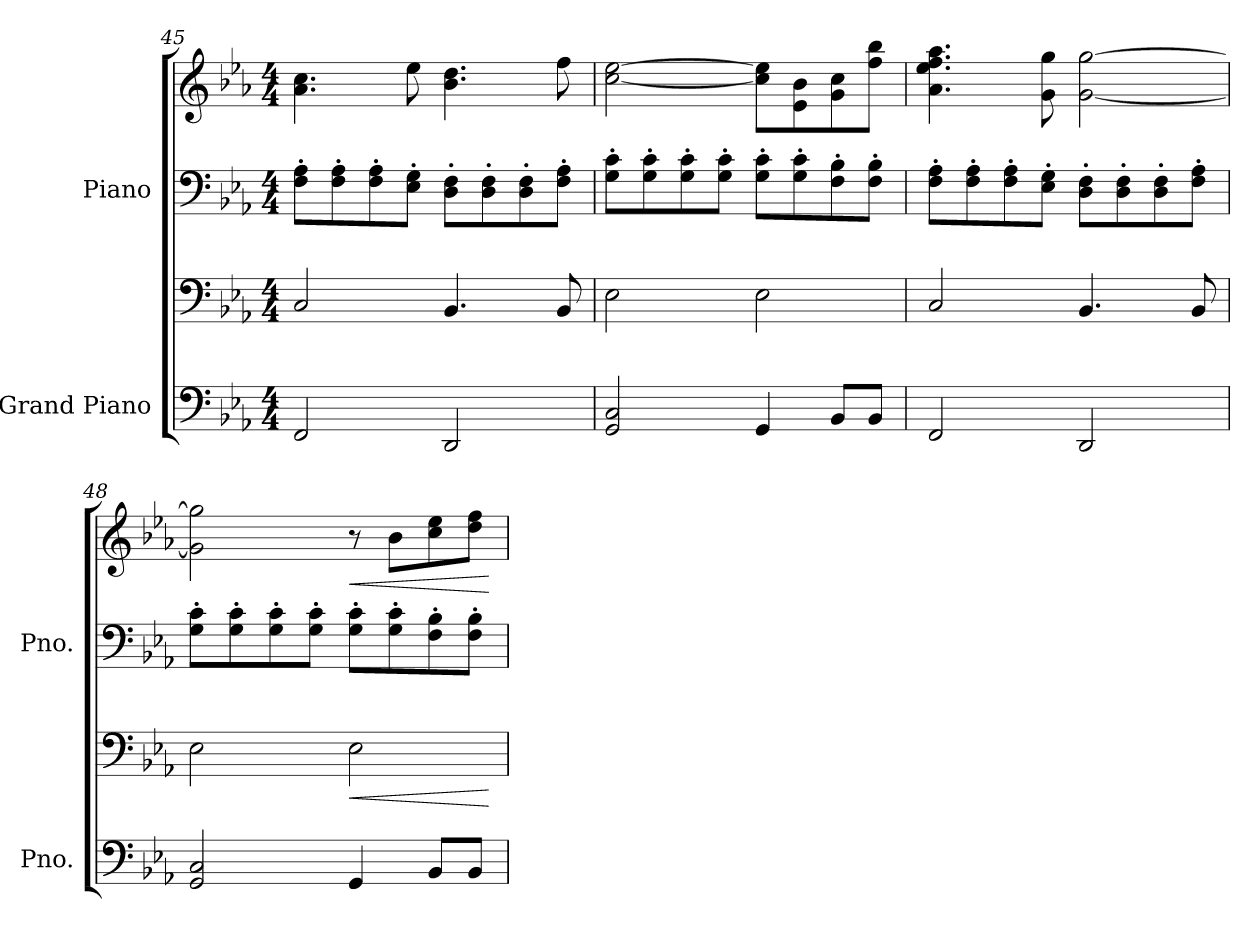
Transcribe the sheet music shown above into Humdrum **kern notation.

**kern	**kern	**dynam	**kern	**kern	**dynam
*part2	*part2	*part2	*part1	*part1	*part1
*staff4	*staff3	*staff3/4	*staff2	*staff1	*staff1/2
*I"Grand Piano	*	*	*I"Piano	*	*
*I'Pno.	*	*	*I'Pno.	*	*
*clefF4	*clefF4	*	*clefF4	*clefG2	*
*k[b-e-a-]	*k[b-e-a-]	*	*k[b-e-a-]	*k[b-e-a-]	*
*M4/4	*M4/4	*	*M4/4	*M4/4	*
=45	=45	=45	=45	=45	=45
2FF/	2C/	.	8F\' 8A-\'L	4.a-\ 4.cc\	.
.	.	.	8F\' 8A-\'	.	.
.	.	.	8F\' 8A-\'	.	.
.	.	.	8E-\' 8G\'J	8ee-\	.
2DD/	4.BB-/	.	8D\' 8F\'L	4.b-\ 4.dd\	.
.	.	.	8D\' 8F\'	.	.
.	.	.	8D\' 8F\'	.	.
.	8BB-/	.	8F\' 8A-\'J	8ff\	.
=46	=46	=46	=46	=46	=46
2GG/ 2C/	2E-\	.	8G\' 8c\'L	[2cc\ [2ee-\	.
.	.	.	8G\' 8c\'	.	.
.	.	.	8G\' 8c\'	.	.
.	.	.	8G\' 8c\'J	.	.
4GG/	2E-\	.	8G\' 8c\'L	8cc\] 8ee-\]L	.
.	.	.	8G\' 8c\'	8e-\ 8b-\	.
8BB-/L	.	.	8F\' 8B-\'	8g\ 8cc\	.
8BB-/J	.	.	8F\' 8B-\'J	8ff\ 8bb-\J	.
!!LO:LB:g=z
=47	=47	=47	=47	=47	=47
2FF/	2C/	.	8F\' 8A-\'L	4.a-\ 4.ee-\ 4.ff\ 4.aa-\	.
.	.	.	8F\' 8A-\'	.	.
.	.	.	8F\' 8A-\'	.	.
.	.	.	8E-\' 8G\'J	8g\ 8gg\	.
2DD/	4.BB-/	.	8D\' 8F\'L	[2g\ [2gg\	.
.	.	.	8D\' 8F\'	.	.
.	.	.	8D\' 8F\'	.	.
.	8BB-/	.	8F\' 8A-\'J	.	.
=48	=48	=48	=48	=48	=48
2GG/ 2C/	2E-\	.	8G\' 8c\'L	2g\] 2gg\]	.
.	.	.	8G\' 8c\'	.	.
.	.	.	8G\' 8c\'	.	.
.	.	.	8G\' 8c\'J	.	.
!	!	!LO:HP:b	!	!	!LO:HP:b
4GG/	2E-\	<	8G\' 8c\'L	8r	<
.	.	.	8G\' 8c\'	8b-\L	.
8BB-/L	.	.	8F\' 8B-\'	8cc\ 8ee-\	.
8BB-/J	.	.	8F\' 8B-\'J	8dd\ 8ff\J	.
.	.	[	.	.	[
=	=	=	=	=	=
*-	*-	*-	*-	*-	*-
